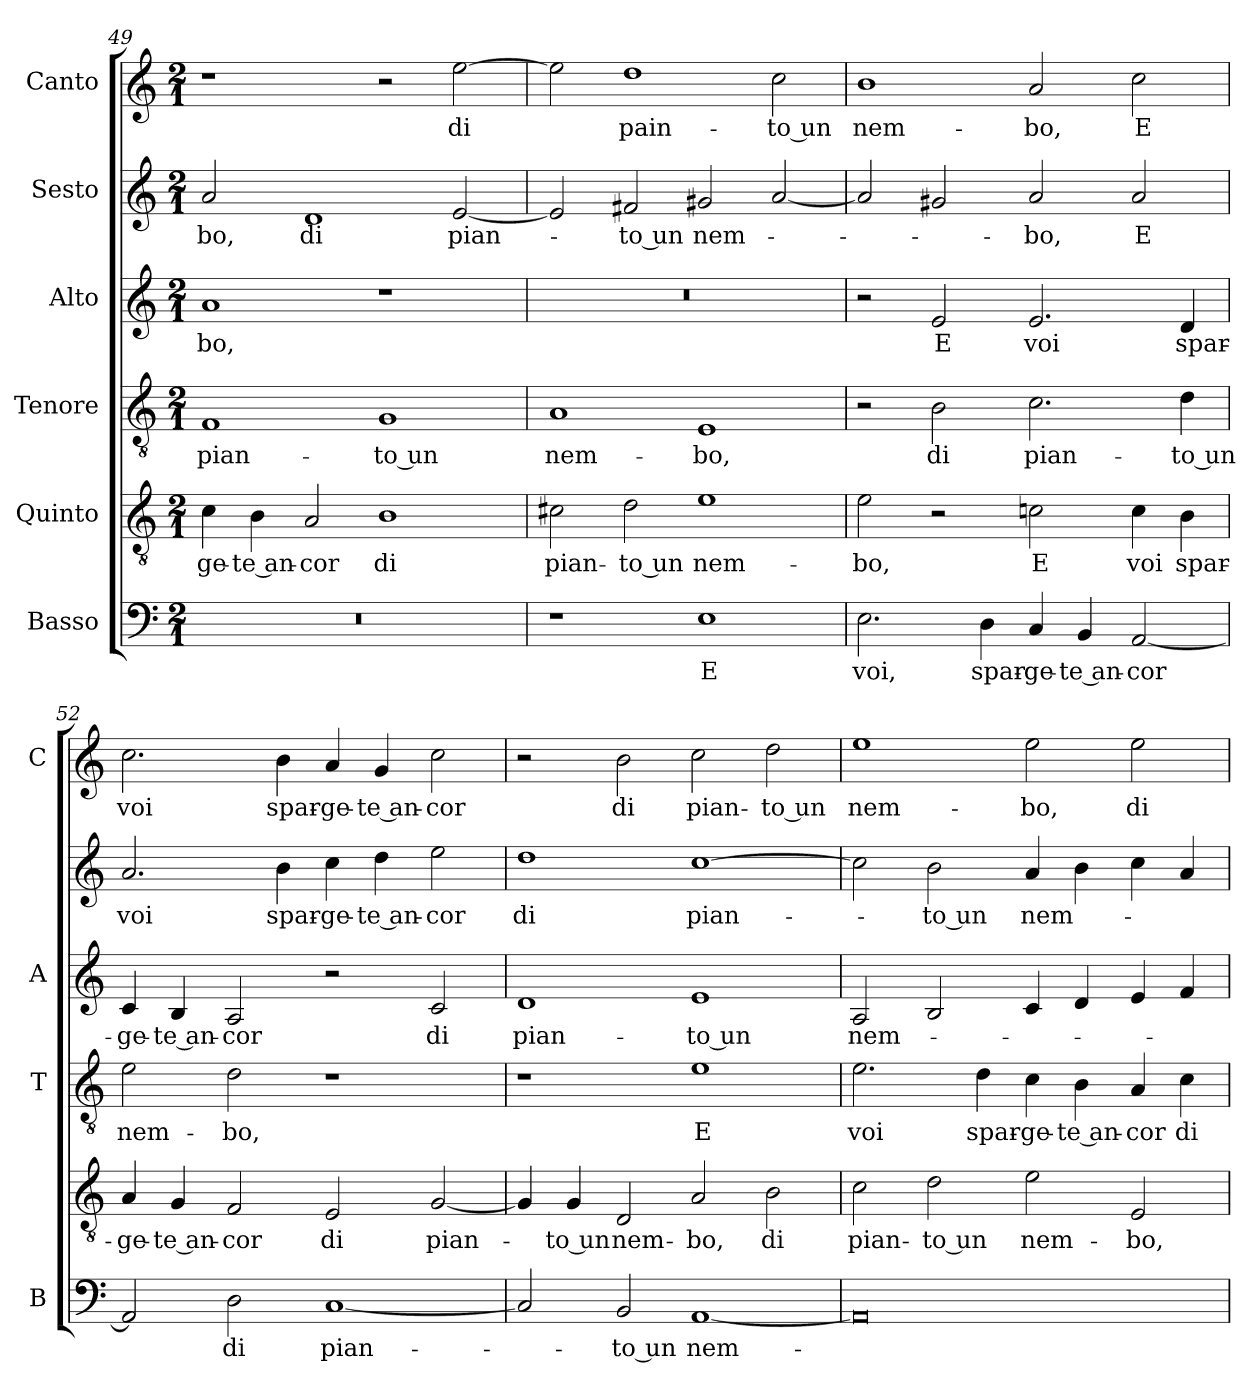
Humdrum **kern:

**kern	**text	**kern	**text	**kern	**text	**kern	**text	**kern	**text	**kern	**text
*part6	*part6	*part5	*part5	*part4	*part4	*part3	*part3	*part2	*part2	*part1	*part1
*staff6	*staff6	*staff5	*staff5	*staff4	*staff4	*staff3	*staff3	*staff2	*staff2	*staff1	*staff1
*I"Basso	*	*I"Quinto	*	*I"Tenore	*	*I"Alto	*	*I"Sesto	*	*I"Canto	*
*I'B	*	*	*	*I'T	*	*I'A	*	*	*	*I'C	*
*clefF4	*	*clefGv2	*	*clefGv2	*	*clefG2	*	*clefG2	*	*clefG2	*
*k[]	*	*k[]	*	*k[]	*	*k[]	*	*k[]	*	*k[]	*
*C:	*	*C:	*	*C:	*	*C:	*	*C:	*	*C:	*
*M2/1	*	*M2/1	*	*M2/1	*	*M2/1	*	*M2/1	*	*M2/1	*
=49	=49	=49	=49	=49	=49	=49	=49	=49	=49	=49	=49
0r	.	4c	-ge-	1F	pian-	1a	-bo,	2a	-bo,	1r	.
.	.	4B	-te an-	.	.	.	.	.	.	.	.
.	.	2A	-cor	.	.	.	.	1d	di	.	.
.	.	1B	di	1G	-to un	1r	.	.	.	2r	.
.	.	.	.	.	.	.	.	[2e	pian-	[2ee	di
=50	=50	=50	=50	=50	=50	=50	=50	=50	=50	=50	=50
1r	.	2c#X	pian-	1A	nem-	0r	.	2e]	.	2ee]	.
.	.	2d	-to un	.	.	.	.	2f#X	-to un	1dd	pain-
1E	E	1e	nem-	1E	-bo,	.	.	2g#X	nem-	.	.
.	.	.	.	.	.	.	.	[2a	.	2cc	-to un
=51	=51	=51	=51	=51	=51	=51	=51	=51	=51	=51	=51
2.E	voi,	2e	-bo,	2r	.	2r	.	2a]	.	1b	nem-
.	.	2r	.	2B	di	2e	E	2g#X	.	.	.
4D	spar-	.	.	.	.	.	.	.	.	.	.
4C	-ge-	2cn	E	2.c	pian-	2.e	voi	2a	-bo,	2a	-bo,
4BB	-te an-	.	.	.	.	.	.	.	.	.	.
[2AA	-cor	4c	voi	.	.	.	.	2a	E	2cc	E
.	.	4B	spar-	4d	-to un	4d	spar-	.	.	.	.
=52	=52	=52	=52	=52	=52	=52	=52	=52	=52	=52	=52
2AA]	.	4A	-ge-	2e	nem-	4c	-ge-	2.a	voi	2.cc	voi
.	.	4G	-te an-	.	.	4B	-te an-	.	.	.	.
2D	di	2F	-cor	2d	-bo,	2A	-cor	.	.	.	.
.	.	.	.	.	.	.	.	4b	spar-	4b	spar-
[1C	pian-	2E	di	1r	.	2r	.	4cc	-ge-	4a	-ge-
.	.	.	.	.	.	.	.	4dd	-te an-	4g	-te an-
.	.	[2G	pian-	.	.	2c	di	2ee	-cor	2cc	-cor
=53	=53	=53	=53	=53	=53	=53	=53	=53	=53	=53	=53
2C]	.	4G]	.	1r	.	1d	pian-	1dd	di	2r	.
.	.	4G	-to un	.	.	.	.	.	.	.	.
2BB	-to un	2D	nem-	.	.	.	.	.	.	2b	di
[1AA	nem-	2A	-bo,	1e	E	1e	-to un	[1cc	pian-	2cc	pian-
.	.	2B	di	.	.	.	.	.	.	2dd	-to un
=54	=54	=54	=54	=54	=54	=54	=54	=54	=54	=54	=54
0AA]	.	2c	pian-	2.e	voi	2A	nem-	2cc]	.	1ee	nem-
.	.	2d	-to un	.	.	2B	.	2b	-to un	.	.
.	.	.	.	4d	spar-	.	.	.	.	.	.
.	.	2e	nem-	4c	-ge-	4c	.	4a	nem-	2ee	-bo,
.	.	.	.	4B	-te an-	4d	.	4b	.	.	.
.	.	2E	-bo,	4A	-cor	4e	.	4cc	.	2ee	di
.	.	.	.	4c	di	4f	.	4a	.	.	.
=	=	=	=	=	=	=	=	=	=	=	=
*-	*-	*-	*-	*-	*-	*-	*-	*-	*-	*-	*-
